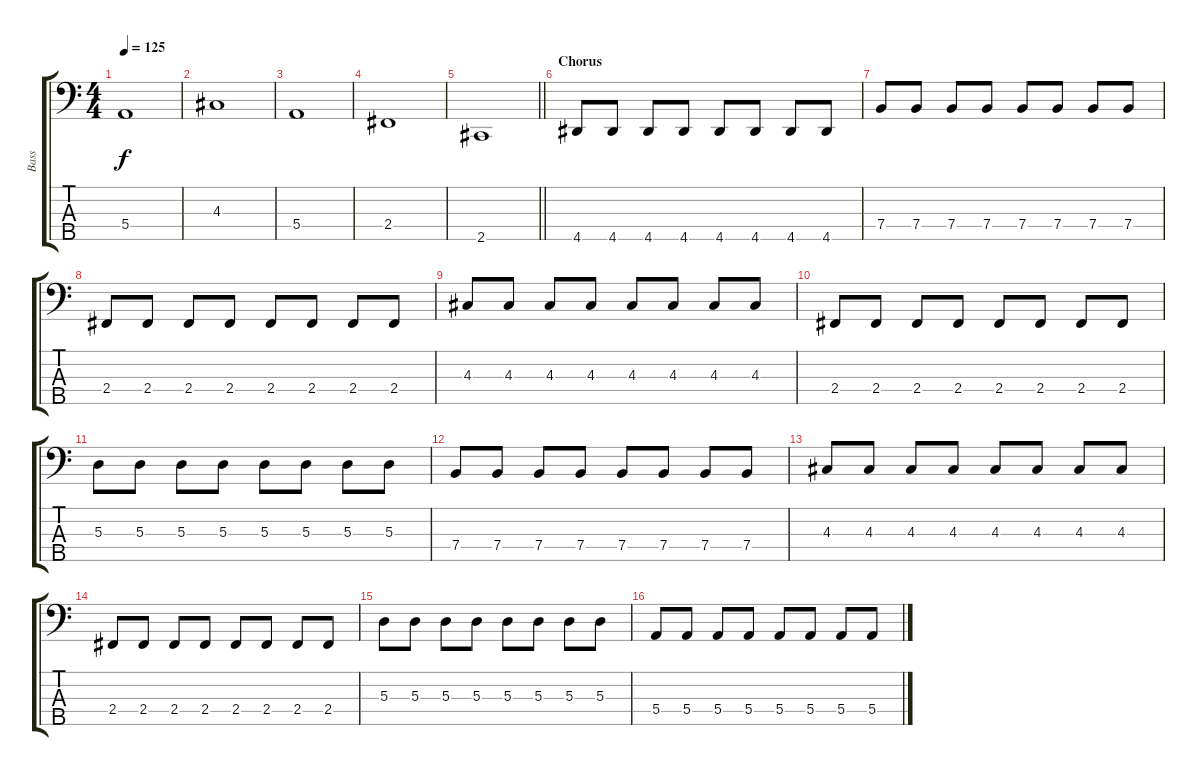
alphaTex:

\track ("Bass " "Bass ") {instrument electricbassfinger}
\staff {score tabs}
\tuning (G2 D2 A1 E1 B0) {hide}
\ts (4 4)
\tempo 125
\clef f4
\ks c
5.4.1{dy f} |
4.3.1 |
5.4.1 |
2.4.1 |
\barLineRight lightlight
2.5.1 |
\section ("" "Chorus ")
4.5.8 4.5.8 4.5.8 4.5.8 4.5.8 4.5.8 4.5.8 4.5.8 |
7.4.8 7.4.8 7.4.8 7.4.8 7.4.8 7.4.8 7.4.8 7.4.8 |
2.4.8 2.4.8 2.4.8 2.4.8 2.4.8 2.4.8 2.4.8 2.4.8 |
4.3.8 4.3.8 4.3.8 4.3.8 4.3.8 4.3.8 4.3.8 4.3.8 |
2.4.8 2.4.8 2.4.8 2.4.8 2.4.8 2.4.8 2.4.8 2.4.8 |
5.3.8 5.3.8 5.3.8 5.3.8 5.3.8 5.3.8 5.3.8 5.3.8 |
7.4.8 7.4.8 7.4.8 7.4.8 7.4.8 7.4.8 7.4.8 7.4.8 |
4.3.8 4.3.8 4.3.8 4.3.8 4.3.8 4.3.8 4.3.8 4.3.8 |
2.4.8 2.4.8 2.4.8 2.4.8 2.4.8 2.4.8 2.4.8 2.4.8 |
5.3.8 5.3.8 5.3.8 5.3.8 5.3.8 5.3.8 5.3.8 5.3.8 |
5.4.8 5.4.8 5.4.8 5.4.8 5.4.8 5.4.8 5.4.8 5.4.8
